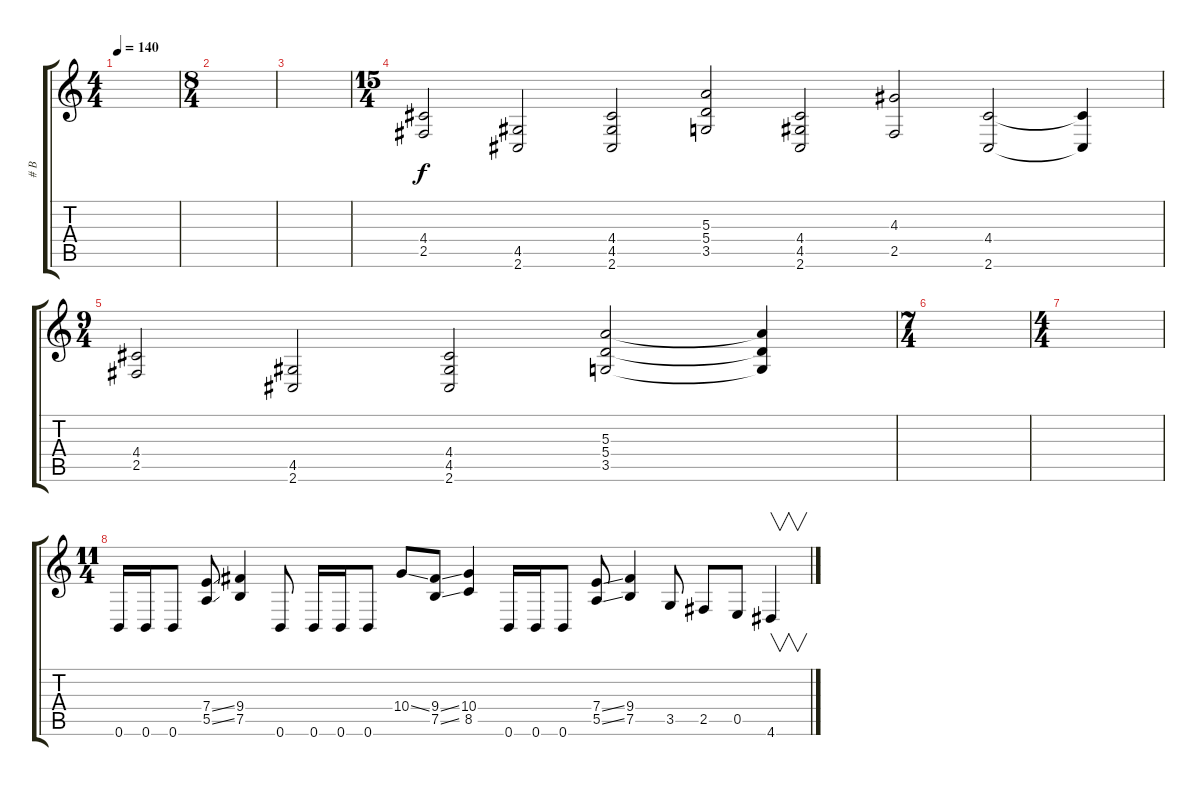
\track ("# B" "# B") {instrument distortionguitar}
\staff {score tabs}
\tuning (B3 Gb3 E3 A2 E2 B1) {hide}
\ts (4 4)
\tempo 140
\clef g2
\ks c
|
\ts (8 4)
|
|
\ts (15 4)
(4.4 2.5).2 (4.5 2.6).2 (4.4 4.5 2.6).2 (5.3 5.4 3.5).2 (4.4 4.5 2.6).2 (4.3 2.5).2 (4.4 2.6).2 (4.4{t} 2.6{t}).4 |
\ts (9 4)
(4.4 2.5).2 (4.5 2.6).2 (4.4 4.5 2.6).2 (5.3 5.4 3.5).2 (5.3{t} 5.4{t} 3.5{t}).4 |
\ts (7 4)
|
\ts (4 4)
|
\ts (11 4)
0.6.16 0.6.16 0.6.8 (7.4{ss} 5.5{ss}).8 (9.4 7.5).4 0.6.8 0.6.16 0.6.16 0.6.8 10.4{ss}.8 (9.4{ss} 7.5{ss}).8 (10.4 8.5).4 0.6.16 0.6.16 0.6.8 (7.4{ss} 5.5{ss}).8 (9.4 7.5).4 3.5.8 2.5.8 0.5.8 4.6.4{v}
